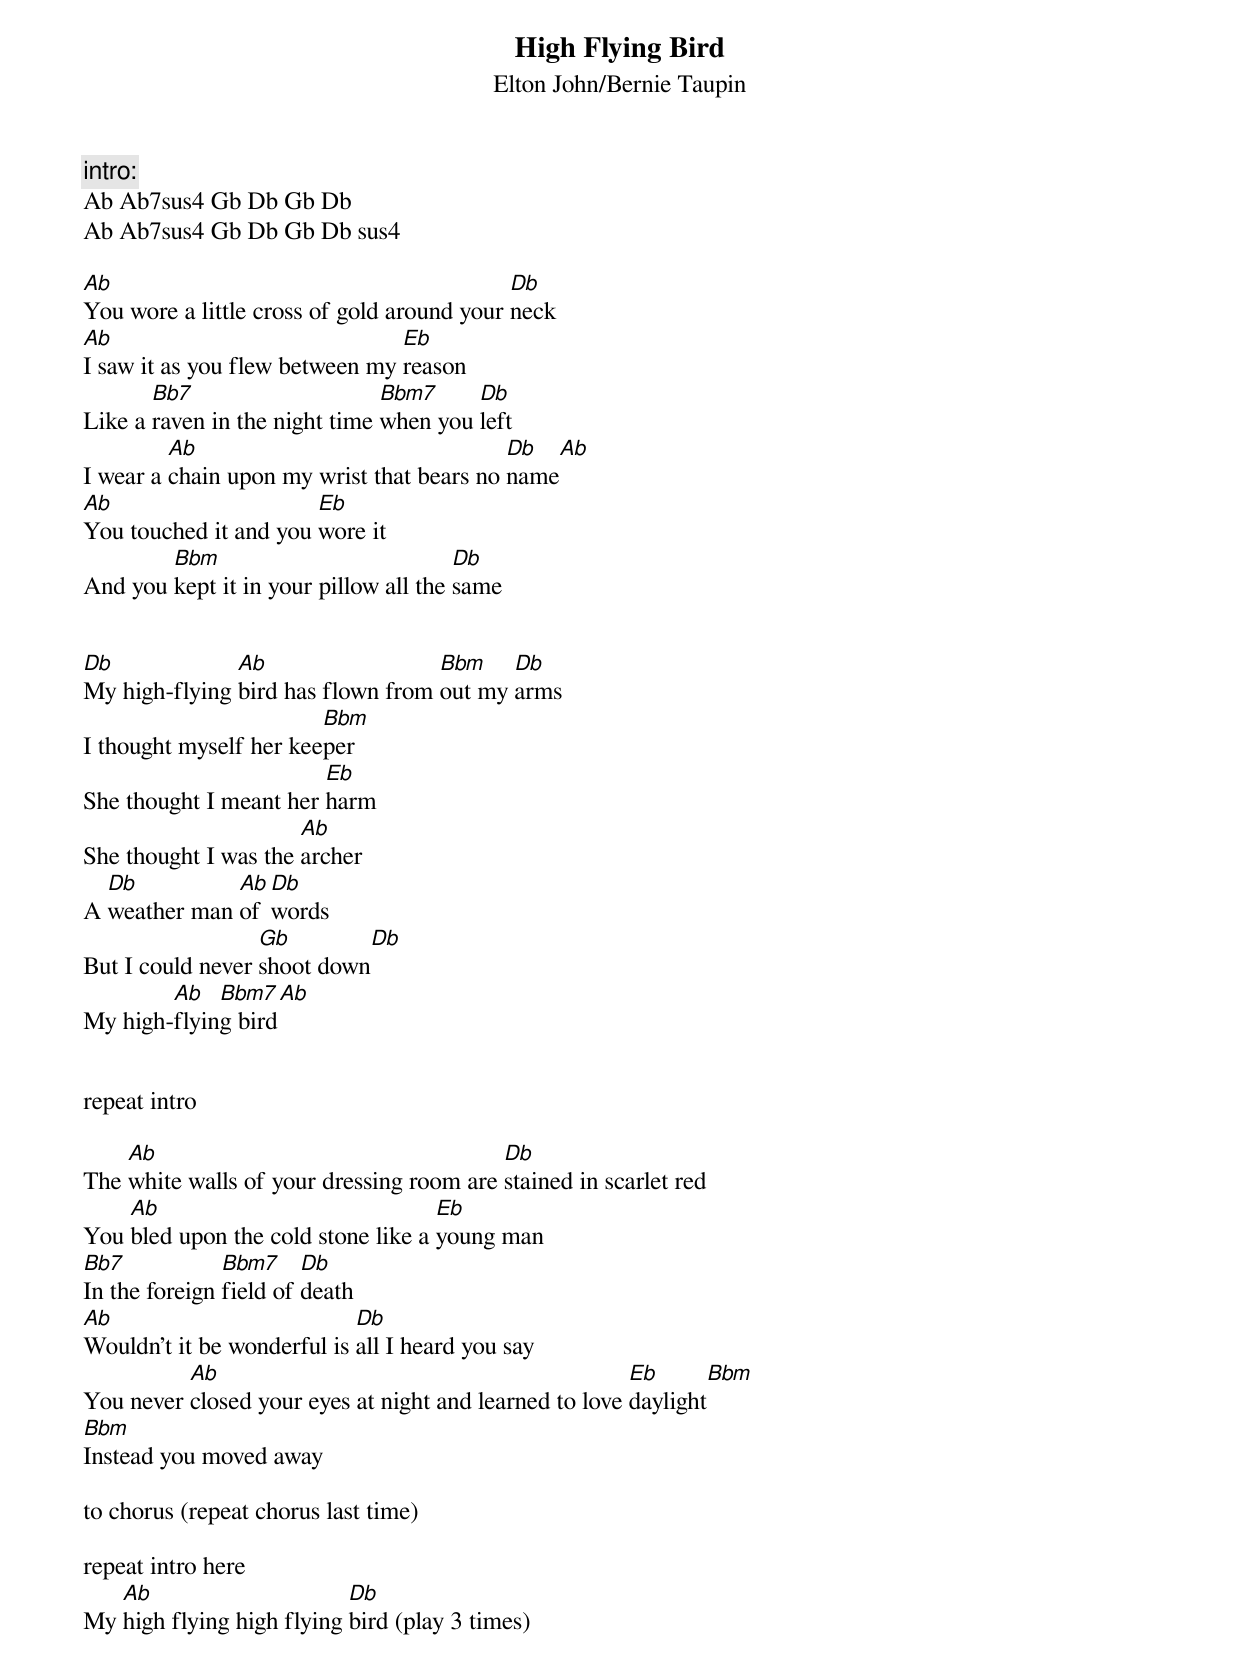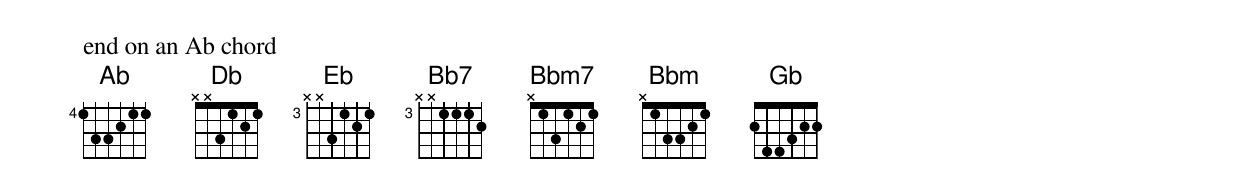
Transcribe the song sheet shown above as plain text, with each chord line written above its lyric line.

High Flying Bird
Elton John/Bernie Taupin

intro:
Ab Ab7sus4 Gb Db Gb Db
Ab Ab7sus4 Gb Db Gb Db sus4

Ab                                          Db
You wore a little cross of gold around your neck
Ab                              Eb
I saw it as you flew between my reason
       Bb7                     Bbm7     Db
Like a raven in the night time when you left
         Ab                                Db     Ab
I wear a chain upon my wrist that bears no name
Ab                     Eb
You touched it and you wore it
        Bbm                            Db
And you kept it in your pillow all the same


Db             Ab                  Bbm    Db
My high-flying bird has flown from out my arms
                        Bbm
I thought myself her keeper
                        Eb
She thought I meant her harm
                      Ab
She thought I was the archer
  Db          Ab Db
A weather man of words
                  Gb            Db
But I could never shoot down
        Ab   Bbm7               Ab
My high-flying bird


repeat intro

    Ab                                    Db
The white walls of your dressing room are stained in scarlet red
    Ab                              Eb
You bled upon the cold stone like a young man
Bb7            Bbm7     Db
In the foreign field of death
Ab                          Db
Wouldn't it be wonderful is all I heard you say
          Ab                                            Eb        Bbm
You never closed your eyes at night and learned to love daylight
Bbm
Instead you moved away

to chorus (repeat chorus last time)

repeat intro here
   Ab                      Db
My high flying high flying bird (play 3 times)
end on an Ab chord
